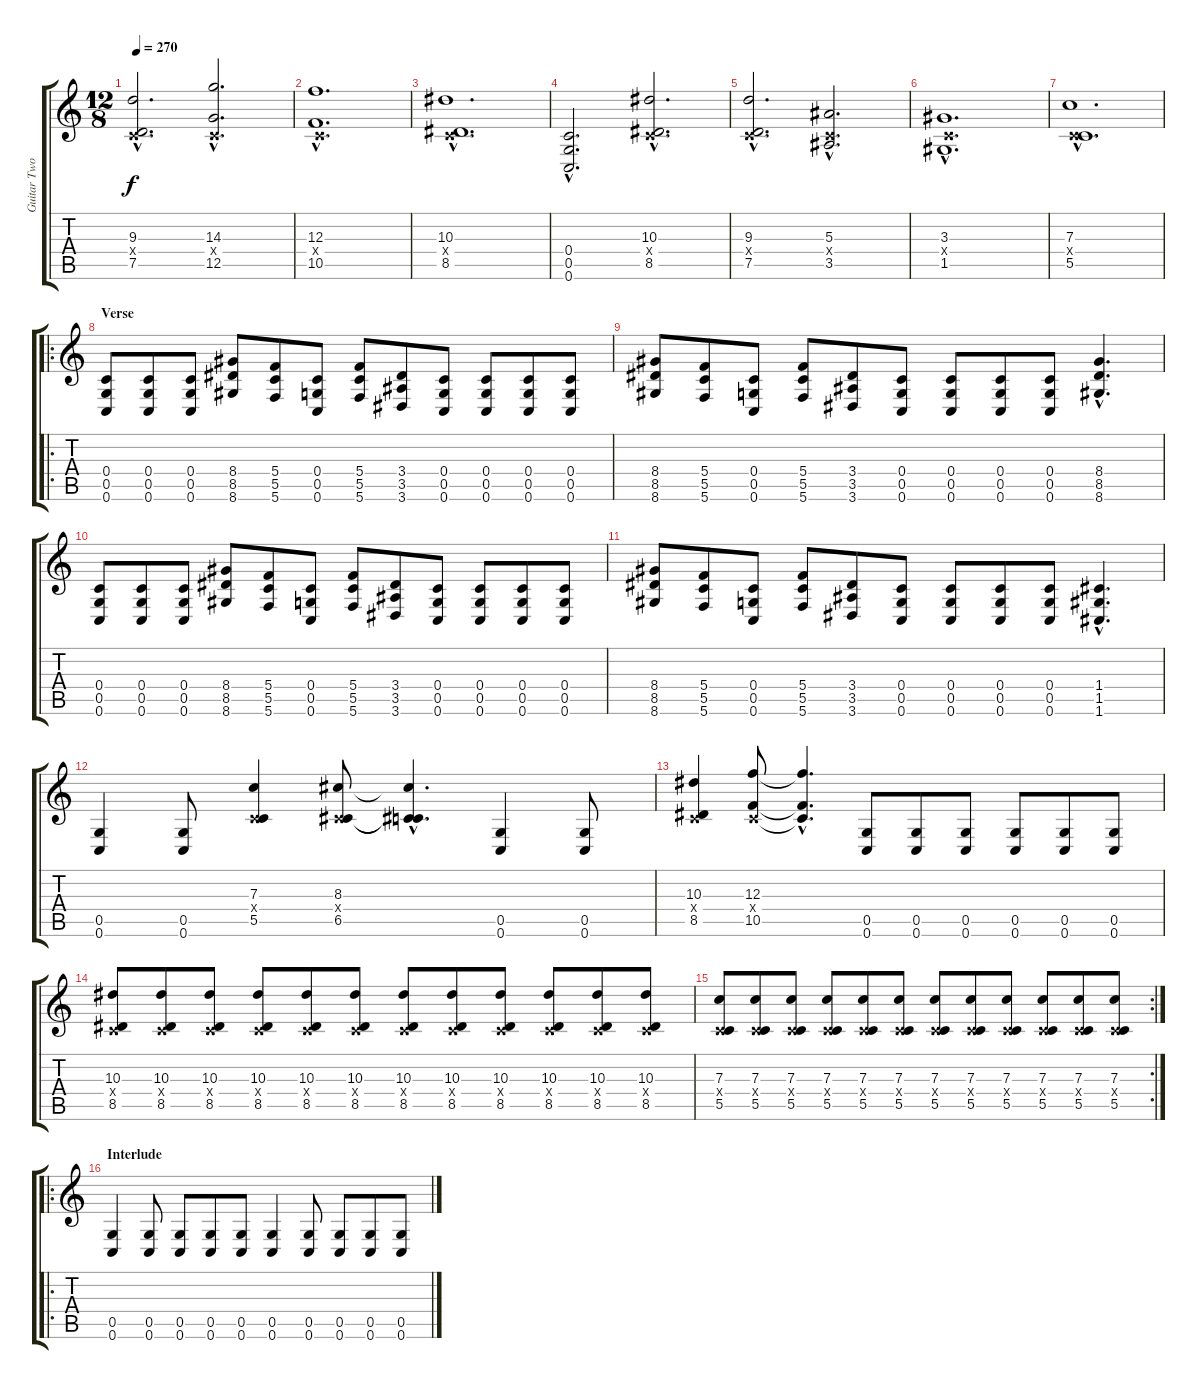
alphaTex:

\track ("Guitar Two" "Guitar Two") {instrument overdrivenguitar}
\staff {score tabs}
\tuning (D4 A3 F3 C3 G2 C2) {hide}
\ts (12 8)
\tempo 270
\clef g2
\ks c
(9.3{hac} 0.4{hac x} 7.5{hac}).2{d dy f} (14.3{hac} 0.4{hac x} 12.5{hac}).2{d} |
(12.3{hac} 0.4{hac x} 10.5{hac}).1{d} |
(10.3{hac} 0.4{hac x} 8.5{hac}).1{d} |
(0.4{hac} 0.5{hac} 0.6{hac}).2{d} (10.3{hac} 0.4{hac x} 8.5{hac}).2{d} |
(9.3{hac} 0.4{hac x} 7.5{hac}).2{d} (5.3{hac} 0.4{hac x} 3.5{hac}).2{d} |
(3.3{hac} 0.4{hac x} 1.5{hac}).1{d} |
(7.3{hac} 0.4{hac x} 5.5{hac}).1{d} |
\ro
\section ("" "Verse")
(0.4 0.5 0.6).8 (0.4 0.5 0.6).8 (0.4 0.5 0.6).8 (8.4 8.5 8.6).8 (5.4 5.5 5.6).8 (0.4 0.5 0.6).8 (5.4 5.5 5.6).8 (3.4 3.5 3.6).8 (0.4 0.5 0.6).8 (0.4 0.5 0.6).8 (0.4 0.5 0.6).8 (0.4 0.5 0.6).8 |
(8.4 8.5 8.6).8 (5.4 5.5 5.6).8 (0.4 0.5 0.6).8 (5.4 5.5 5.6).8 (3.4 3.5 3.6).8 (0.4 0.5 0.6).8 (0.4 0.5 0.6).8 (0.4 0.5 0.6).8 (0.4 0.5 0.6).8 (8.4{hac} 8.5{hac} 8.6{hac}).4{d} |
(0.4 0.5 0.6).8 (0.4 0.5 0.6).8 (0.4 0.5 0.6).8 (8.4 8.5 8.6).8 (5.4 5.5 5.6).8 (0.4 0.5 0.6).8 (5.4 5.5 5.6).8 (3.4 3.5 3.6).8 (0.4 0.5 0.6).8 (0.4 0.5 0.6).8 (0.4 0.5 0.6).8 (0.4 0.5 0.6).8 |
(8.4 8.5 8.6).8 (5.4 5.5 5.6).8 (0.4 0.5 0.6).8 (5.4 5.5 5.6).8 (3.4 3.5 3.6).8 (0.4 0.5 0.6).8 (0.4 0.5 0.6).8 (0.4 0.5 0.6).8 (0.4 0.5 0.6).8 (1.4{hac} 1.5{hac} 1.6{hac}).4{d} |
(0.5 0.6).4 (0.5 0.6).8 (7.3 0.4{x} 5.5).4 (8.3 0.4{x} 6.5).8 (8.3{hac t} 0.4{hac t} 6.5{hac t}).4{d} (0.5 0.6).4 (0.5 0.6).8 |
(10.3 0.4{x} 8.5).4 (12.3 0.4{x} 10.5).8 (12.3{hac t} 0.4{hac t} 10.5{hac t}).4{d} (0.5 0.6).8 (0.5 0.6).8 (0.5 0.6).8 (0.5 0.6).8 (0.5 0.6).8 (0.5 0.6).8 |
(10.3 0.4{x} 8.5).8 (10.3 0.4{x} 8.5).8 (10.3 0.4{x} 8.5).8 (10.3 0.4{x} 8.5).8 (10.3 0.4{x} 8.5).8 (10.3 0.4{x} 8.5).8 (10.3 0.4{x} 8.5).8 (10.3 0.4{x} 8.5).8 (10.3 0.4{x} 8.5).8 (10.3 0.4{x} 8.5).8 (10.3 0.4{x} 8.5).8 (10.3 0.4{x} 8.5).8 |
\rc 2
(7.3 0.4{x} 5.5).8 (7.3 0.4{x} 5.5).8 (7.3 0.4{x} 5.5).8 (7.3 0.4{x} 5.5).8 (7.3 0.4{x} 5.5).8 (7.3 0.4{x} 5.5).8 (7.3 0.4{x} 5.5).8 (7.3 0.4{x} 5.5).8 (7.3 0.4{x} 5.5).8 (7.3 0.4{x} 5.5).8 (7.3 0.4{x} 5.5).8 (7.3 0.4{x} 5.5).8 |
\ro
\section ("" "Interlude")
(0.5 0.6).4 (0.5 0.6).8 (0.5 0.6).8 (0.5 0.6).8 (0.5 0.6).8 (0.5 0.6).4 (0.5 0.6).8 (0.5 0.6).8 (0.5 0.6).8 (0.5 0.6).8
